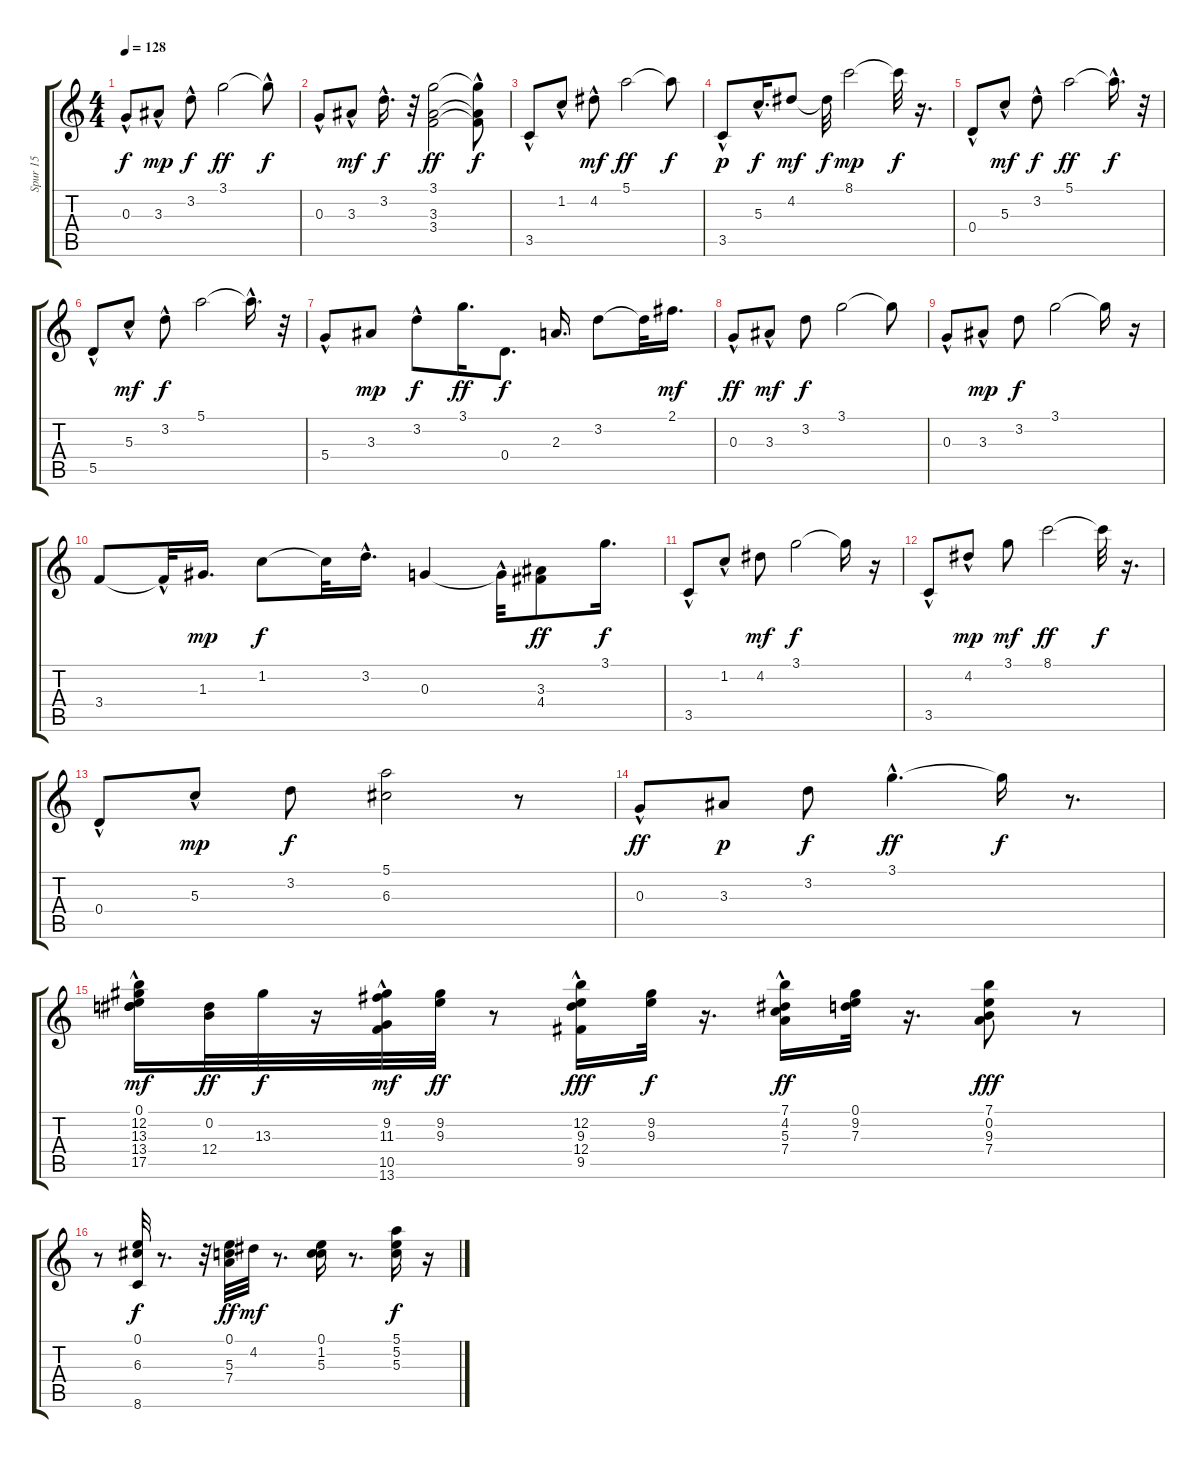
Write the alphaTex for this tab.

\track ("Spur 15" "Spur 15") {instrument electricguitarjazz}
\staff {score tabs}
\tuning (E4 B3 G3 D3 A2 E2) {hide}
\ts (4 4)
\tempo 128
\clef g2
\ks c
0.3{hac}.8{dy f} 3.3{hac}.8{dy mp} 3.2{hac}.8{dy f} 3.1.2{dy ff} 3.1{hac t}.8{dy f} |
0.3{hac}.8 3.3{hac}.8{dy mf} 3.2{hac}.16{d dy f} r.32 (3.1 3.3 3.4).2{dy ff} (3.1{t} 3.3{t} 3.4{hac t}).8{dy f} |
3.5{hac}.8 1.2{hac}.8 4.2{hac}.8{dy mf} 5.1.2{dy ff} 5.1{t}.8{dy f} |
3.5{hac}.8{dy p} 5.3{hac}.16{d dy f} 4.2.8{dy mf} 4.2{t}.32{dy f} 8.1.2{dy mp} 8.1{t}.32{dy f} r.16{d} |
0.4{hac}.8 5.3{hac}.8{dy mf} 3.2{hac}.8{dy f} 5.1.2{dy ff} 5.1{hac t}.16{d dy f} r.32 |
5.5{hac}.8 5.3{hac}.8{dy mf} 3.2{hac}.8{dy f} 5.1.2 5.1{hac t}.16{d} r.32 |
5.4{hac}.8 3.3.8{dy mp} 3.2{hac}.8{dy f} 3.1.16{d dy ff} 0.4.8{d dy f} 2.3.16{d} 3.2.8 3.2{t}.32 2.1.16{d dy mf} |
0.3{hac}.8{dy ff} 3.3{hac}.8{dy mf} 3.2.8{dy f} 3.1.2 3.1{t}.8 |
0.3{hac}.8 3.3{hac}.8{dy mp} 3.2.8{dy f} 3.1.2 3.1{t}.16 r.16 |
3.4.8 3.4{hac t}.32 1.3.16{d dy mp} 1.2.8{dy f} 1.2{t}.32 3.2{hac}.16{d} 0.3.4 0.3{hac t}.32 (3.3 4.4).8{dy ff} 3.1.16{d dy f} |
3.5{hac}.8 1.2{hac}.8 4.2.8{dy mf} 3.1.2{dy f} 3.1{t}.16 r.16 |
3.5{hac}.8 4.2{hac}.8{dy mp} 3.1.8{dy mf} 8.1.2{dy ff} 8.1{t}.32{dy f} r.16{d} |
0.4{hac}.8 5.3{hac}.8{dy mp} 3.2.8{dy f} (5.1 6.3).2 r.8 |
0.3{hac}.8{dy ff} 3.3.8{dy p} 3.2.8{dy f} 3.1{hac}.4{d dy ff} 3.1{t}.16{dy f} r.8{d} |
(0.1 12.2{hac} 13.3 13.4 17.5).16{dy mf} (0.2 12.4).32{dy ff} 13.3.32{dy f} r.16 (9.2 11.3{hac} 10.5 13.6{hac}).32{dy mf} (9.2 9.3).32{dy ff} r.8 (12.2{hac} 9.3 12.4{hac} 9.5).16{dy fff} (9.2 9.3).32{dy f} r.16{d} (7.1{hac} 4.2 5.3 7.4).16{dy ff} (0.1 9.2 7.3).32 r.16{d} (7.1 0.2 9.3 7.4).8{dy fff} r.8 |
r.8 (0.1 6.3 8.6).32{dy f} r.8{d} r.32 (0.1 5.3 7.4).32{dy ff} 4.2.32{dy mf} r.8{d} (0.1 1.2 5.3).16 r.8{d} (5.1 5.2 5.3).16{dy f} r.16
